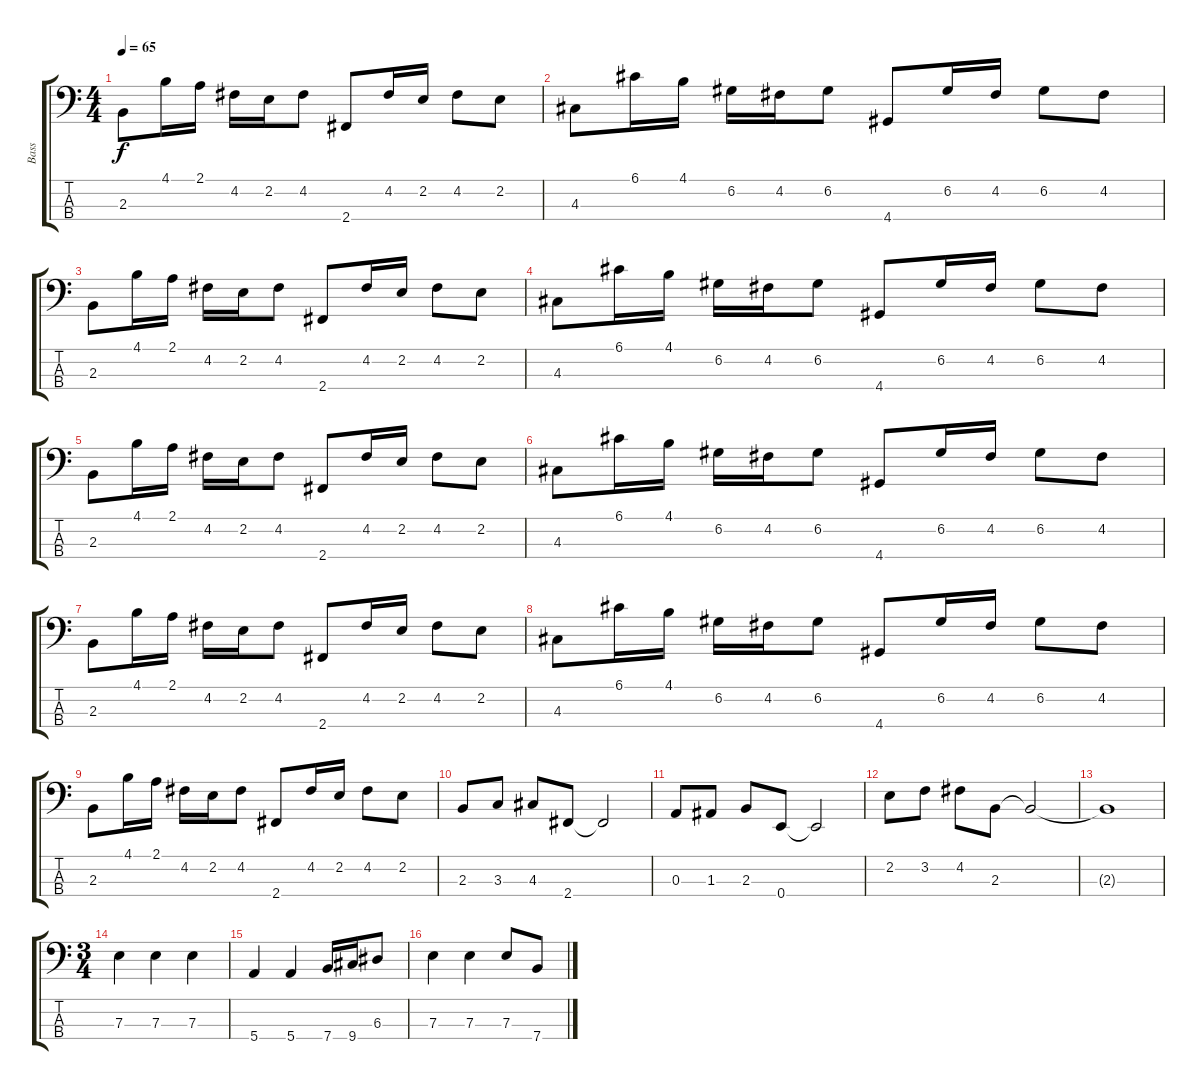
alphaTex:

\track ("Bass" "Bass") {instrument electricbassfinger}
\staff {score tabs}
\tuning (G2 D2 A1 E1) {hide}
\ts (4 4)
\tempo 65
\clef f4
\ks c
2.3.8{dy f} 4.1.16 2.1.16 4.2.16 2.2.16 4.2.8 2.4.8 4.2.16 2.2.16 4.2.8 2.2.8 |
4.3.8 6.1.16 4.1.16 6.2.16 4.2.16 6.2.8 4.4.8 6.2.16 4.2.16 6.2.8 4.2.8 |
2.3.8 4.1.16 2.1.16 4.2.16 2.2.16 4.2.8 2.4.8 4.2.16 2.2.16 4.2.8 2.2.8 |
4.3.8 6.1.16 4.1.16 6.2.16 4.2.16 6.2.8 4.4.8 6.2.16 4.2.16 6.2.8 4.2.8 |
2.3.8 4.1.16 2.1.16 4.2.16 2.2.16 4.2.8 2.4.8 4.2.16 2.2.16 4.2.8 2.2.8 |
4.3.8 6.1.16 4.1.16 6.2.16 4.2.16 6.2.8 4.4.8 6.2.16 4.2.16 6.2.8 4.2.8 |
2.3.8 4.1.16 2.1.16 4.2.16 2.2.16 4.2.8 2.4.8 4.2.16 2.2.16 4.2.8 2.2.8 |
4.3.8 6.1.16 4.1.16 6.2.16 4.2.16 6.2.8 4.4.8 6.2.16 4.2.16 6.2.8 4.2.8 |
2.3.8 4.1.16 2.1.16 4.2.16 2.2.16 4.2.8 2.4.8 4.2.16 2.2.16 4.2.8 2.2.8 |
2.3.8 3.3.8 4.3.8 2.4.8 2.4{t}.2 |
0.3.8 1.3.8 2.3.8 0.4.8 0.4{t}.2 |
2.2.8 3.2.8 4.2.8 2.3.8 2.3{t}.2 |
2.3{t}.1 |
\ts (3 4)
7.3.4 7.3.4 7.3.4 |
5.4.4 5.4.4 7.4.16 9.4.16 6.3.8 |
7.3.4 7.3.4 7.3.8 7.4.8
